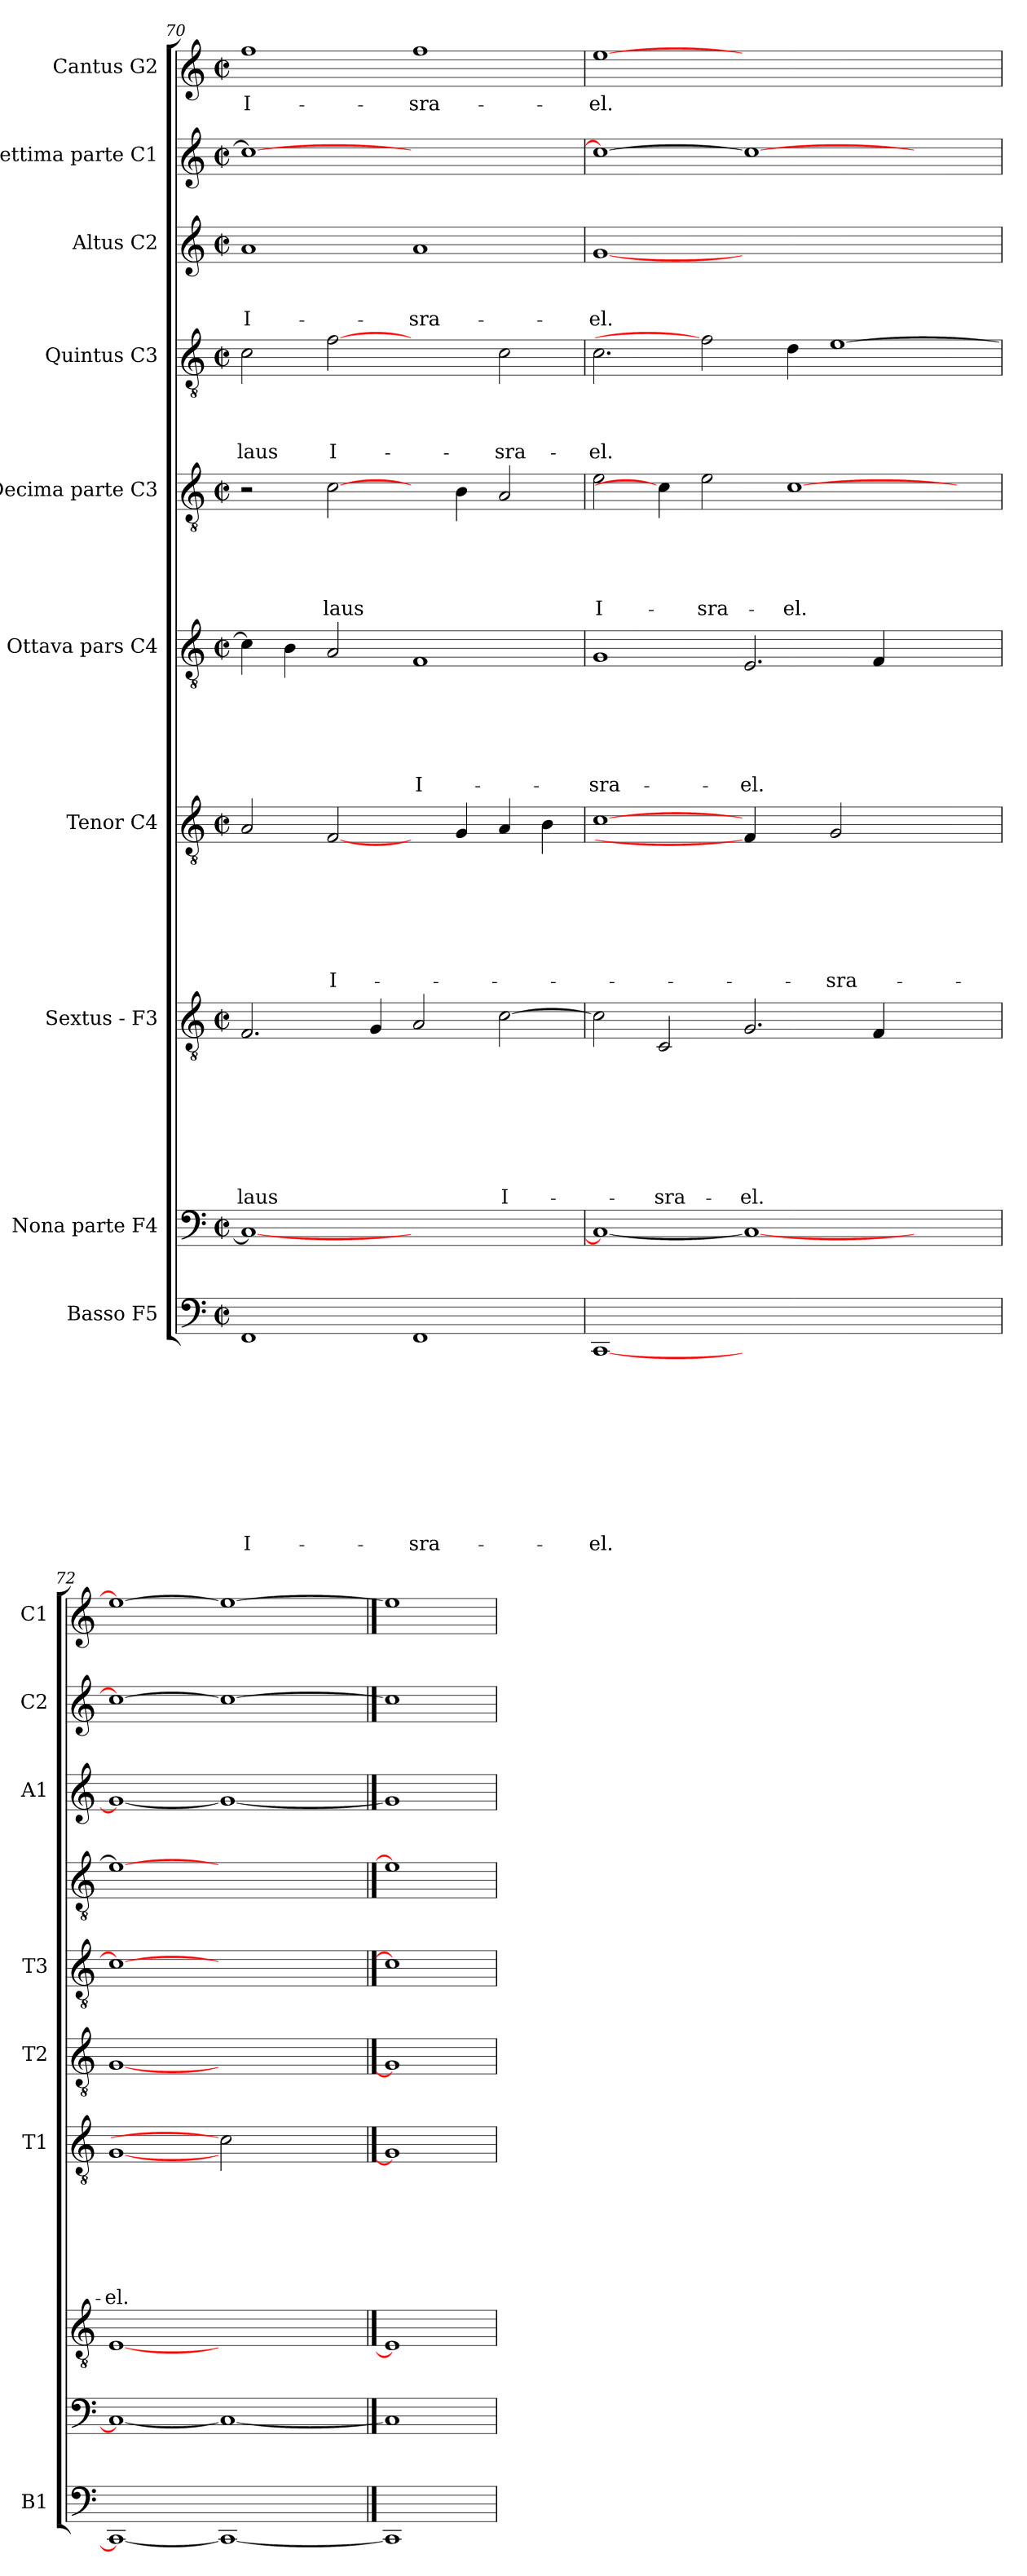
**kern	**text	**text	**text	**text	**text	**text	**text	**text	**text	**text	**kern	**kern	**text	**text	**text	**text	**text	**text	**text	**text	**kern	**text	**text	**text	**text	**text	**text	**text	**kern	**text	**text	**text	**text	**text	**text	**kern	**text	**text	**text	**text	**text	**kern	**text	**text	**text	**text	**kern	**text	**text	**text	**kern	**kern	**text
*part10	*part10	*part10	*part10	*part10	*part10	*part10	*part10	*part10	*part10	*part10	*part9	*part8	*part8	*part8	*part8	*part8	*part8	*part8	*part8	*part8	*part7	*part7	*part7	*part7	*part7	*part7	*part7	*part7	*part6	*part6	*part6	*part6	*part6	*part6	*part6	*part5	*part5	*part5	*part5	*part5	*part5	*part4	*part4	*part4	*part4	*part4	*part3	*part3	*part3	*part3	*part2	*part1	*part1
*staff10	*staff10	*staff10	*staff10	*staff10	*staff10	*staff10	*staff10	*staff10	*staff10	*staff10	*staff9	*staff8	*staff8	*staff8	*staff8	*staff8	*staff8	*staff8	*staff8	*staff8	*staff7	*staff7	*staff7	*staff7	*staff7	*staff7	*staff7	*staff7	*staff6	*staff6	*staff6	*staff6	*staff6	*staff6	*staff6	*staff5	*staff5	*staff5	*staff5	*staff5	*staff5	*staff4	*staff4	*staff4	*staff4	*staff4	*staff3	*staff3	*staff3	*staff3	*staff2	*staff1	*staff1
*I"Basso F5	*	*	*	*	*	*	*	*	*	*	*I"Nona parte F4	*I"Sextus - F3	*	*	*	*	*	*	*	*	*I"Tenor C4	*	*	*	*	*	*	*	*I"Ottava pars C4	*	*	*	*	*	*	*I"Decima parte C3	*	*	*	*	*	*I"Quintus C3	*	*	*	*	*I"Altus C2	*	*	*	*I"Settima parte C1	*I"Cantus G2	*
*I'B1	*	*	*	*	*	*	*	*	*	*	*	*	*	*	*	*	*	*	*	*	*I'T1	*	*	*	*	*	*	*	*I'T2	*	*	*	*	*	*	*I'T3	*	*	*	*	*	*	*	*	*	*	*I'A1	*	*	*	*I'C2	*I'C1	*
*clefF4	*	*	*	*	*	*	*	*	*	*	*clefF4	*clefGv2	*	*	*	*	*	*	*	*	*clefGv2	*	*	*	*	*	*	*	*clefGv2	*	*	*	*	*	*	*clefGv2	*	*	*	*	*	*clefGv2	*	*	*	*	*clefG2	*	*	*	*clefG2	*clefG2	*
*k[]	*	*	*	*	*	*	*	*	*	*	*k[]	*k[]	*	*	*	*	*	*	*	*	*k[]	*	*	*	*	*	*	*	*k[]	*	*	*	*	*	*	*k[]	*	*	*	*	*	*k[]	*	*	*	*	*k[]	*	*	*	*k[]	*k[]	*
*C:	*	*	*	*	*	*	*	*	*	*	*C:	*C:	*	*	*	*	*	*	*	*	*C:	*	*	*	*	*	*	*	*C:	*	*	*	*	*	*	*C:	*	*	*	*	*	*C:	*	*	*	*	*C:	*	*	*	*C:	*C:	*
*M2/2	*	*	*	*	*	*	*	*	*	*	*M2/2	*M2/2	*	*	*	*	*	*	*	*	*M2/2	*	*	*	*	*	*	*	*M2/2	*	*	*	*	*	*	*M2/2	*	*	*	*	*	*M2/2	*	*	*	*	*M2/2	*	*	*	*M2/2	*M2/2	*
*met(c|)	*	*	*	*	*	*	*	*	*	*	*met(c|)	*met(c|)	*	*	*	*	*	*	*	*	*met(c|)	*	*	*	*	*	*	*	*met(c|)	*	*	*	*	*	*	*met(c|)	*	*	*	*	*	*met(c|)	*	*	*	*	*met(c|)	*	*	*	*met(c|)	*met(c|)	*
=70	=70	=70	=70	=70	=70	=70	=70	=70	=70	=70	=70	=70	=70	=70	=70	=70	=70	=70	=70	=70	=70	=70	=70	=70	=70	=70	=70	=70	=70	=70	=70	=70	=70	=70	=70	=70	=70	=70	=70	=70	=70	=70	=70	=70	=70	=70	=70	=70	=70	=70	=70	=70	=70
!	!	!	!	!	!	!	!	!	!	!LO:LY:b	!	!	!	!	!	!	!	!	!	!LO:LY:b	!	!	!	!	!	!	!	!	!	!	!	!	!	!	!	!	!	!	!	!	!	!	!	!	!	!LO:LY:b	!	!	!	!LO:LY:b	!	!	!LO:LY:b
1FF	.	.	.	.	.	.	.	.	.	I-	1C_	2.F/	.	.	.	.	.	.	.	laus	2A/	.	.	.	.	.	.	.	4c\]	.	.	.	.	.	.	2r	.	.	.	.	.	2c\	.	.	.	laus	1a	.	.	I-	1cc_	1ff	I-
.	.	.	.	.	.	.	.	.	.	.	.	.	.	.	.	.	.	.	.	.	.	.	.	.	.	.	.	.	4B\	.	.	.	.	.	.	.	.	.	.	.	.	.	.	.	.	.	.	.	.	.	.	.	.
!	!	!	!	!	!	!	!	!	!	!	!	!	!	!	!	!	!	!	!	!	!	!	!	!	!	!	!	!LO:LY:b	!	!	!	!	!	!	!	!	!	!	!	!	!LO:LY:b	!	!	!	!	!LO:LY:b	!	!	!	!	!	!	!
.	.	.	.	.	.	.	.	.	.	.	.	.	.	.	.	.	.	.	.	.	[2F/	.	.	.	.	.	.	I-	2A/	.	.	.	.	.	.	[2c\	.	.	.	.	laus	[2f	.	.	.	I-	.	.	.	.	.	.	.
.	.	.	.	.	.	.	.	.	.	.	.	4G/	.	.	.	.	.	.	.	.	.	.	.	.	.	.	.	.	.	.	.	.	.	.	.	.	.	.	.	.	.	.	.	.	.	.	.	.	.	.	.	.	.
!	!	!	!	!	!	!	!	!	!	!LO:LY:b	!	!	!	!	!	!	!	!	!	!	!	!	!	!	!	!	!	!	!	!	!	!	!	!	!LO:LY:b	!	!	!	!	!	!	!	!	!	!	!	!	!	!	!LO:LY:b	!	!	!LO:LY:b
1FF	.	.	.	.	.	.	.	.	.	-sra-	1ryy	2A/	.	.	.	.	.	.	.	.	4ryy	.	.	.	.	.	.	.	1F	.	.	.	.	.	I-	4ryy	.	.	.	.	.	2ryy	.	.	.	.	1a	.	.	-sra-	1ryy	1ff	-sra-
.	.	.	.	.	.	.	.	.	.	.	.	.	.	.	.	.	.	.	.	.	4G/	.	.	.	.	.	.	.	.	.	.	.	.	.	.	4B\	.	.	.	.	.	.	.	.	.	.	.	.	.	.	.	.	.
!	!	!	!	!	!	!	!	!	!	!	!	!	!	!	!	!	!	!	!	!LO:LY:b	!	!	!	!	!	!	!	!	!	!	!	!	!	!	!	!	!	!	!	!	!	!	!	!	!	!LO:LY:b	!	!	!	!	!	!	!
.	.	.	.	.	.	.	.	.	.	.	.	[2c\	.	.	.	.	.	.	.	I-	4A/	.	.	.	.	.	.	.	.	.	.	.	.	.	.	2A/	.	.	.	.	.	2c\	.	.	.	-sra-	.	.	.	.	.	.	.
.	.	.	.	.	.	.	.	.	.	.	.	.	.	.	.	.	.	.	.	.	4B\	.	.	.	.	.	.	.	.	.	.	.	.	.	.	.	.	.	.	.	.	.	.	.	.	.	.	.	.	.	.	.	.
=71	=71	=71	=71	=71	=71	=71	=71	=71	=71	=71	=71	=71	=71	=71	=71	=71	=71	=71	=71	=71	=71	=71	=71	=71	=71	=71	=71	=71	=71	=71	=71	=71	=71	=71	=71	=71	=71	=71	=71	=71	=71	=71	=71	=71	=71	=71	=71	=71	=71	=71	=71	=71	=71
!	!	!	!	!	!	!	!	!	!	!LO:LY:b	!	!	!	!	!	!	!	!	!	!	!	!	!	!	!	!	!	!	!	!	!	!	!	!	!LO:LY:b	!	!	!	!	!	!LO:LY:b	!	!	!	!	!LO:LY:b	!	!	!	!LO:LY:b	!	!	!LO:LY:b
[1CC	.	.	.	.	.	.	.	.	.	-el.	1C_	2c\]	.	.	.	.	.	.	.	.	[1c	.	.	.	.	.	.	.	1G	.	.	.	.	.	-sra-	2e\	.	.	.	.	I-	2.c\	.	.	.	-el.	[1g	.	.	-el.	1cc_	[1ee	-el.
!	!	!	!	!	!	!	!	!	!	!	!	!	!	!	!	!	!	!	!	!LO:LY:b	!	!	!	!	!	!	!	!	!	!	!	!	!	!	!	!	!	!	!	!	!	!	!	!	!	!	!	!	!	!	!	!	!
.	.	.	.	.	.	.	.	.	.	.	.	2C/	.	.	.	.	.	.	.	-sra-	.	.	.	.	.	.	.	.	.	.	.	.	.	.	.	4c\]	.	.	.	.	.	.	.	.	.	.	.	.	.	.	.	.	.
!	!	!	!	!	!	!	!	!	!	!	!	!	!	!	!	!	!	!	!	!	!	!	!	!	!	!	!	!	!	!	!	!	!	!	!	!	!	!	!	!	!LO:LY:b	!	!	!	!	!	!	!	!	!	!	!	!
.	.	.	.	.	.	.	.	.	.	.	.	.	.	.	.	.	.	.	.	.	.	.	.	.	.	.	.	.	.	.	.	.	.	.	.	2e\	.	.	.	.	-sra-	2f]	.	.	.	.	.	.	.	.	.	.	.
!	!	!	!	!	!	!	!	!	!	!	!	!	!	!	!	!	!	!	!	!LO:LY:b	!	!	!	!	!	!	!	!	!	!	!	!	!	!	!LO:LY:b	!	!	!	!	!	!	!	!	!	!	!	!	!	!	!	!	!	!
1.ryy	.	.	.	.	.	.	.	.	.	.	1C_	2.G/	.	.	.	.	.	.	.	-el.	4F/]	.	.	.	.	.	.	.	2.E/	.	.	.	.	.	-el.	.	.	.	.	.	.	.	.	.	.	.	1.ryy	.	.	.	1cc_	1.ryy	.
!	!	!	!	!	!	!	!	!	!	!	!	!	!	!	!	!	!	!	!	!	!	!	!	!	!	!	!	!	!	!	!	!	!	!	!	!	!	!	!	!	!LO:LY:b	!	!	!	!	!	!	!	!	!	!	!	!
.	.	.	.	.	.	.	.	.	.	.	.	.	.	.	.	.	.	.	.	.	4ryy	.	.	.	.	.	.	.	.	.	.	.	.	.	.	[1c	.	.	.	.	-el.	4d\	.	.	.	.	.	.	.	.	.	.	.
!	!	!	!	!	!	!	!	!	!	!	!	!	!	!	!	!	!	!	!	!	!	!	!	!	!	!	!	!LO:LY:b	!	!	!	!	!	!	!	!	!	!	!	!	!	!	!	!	!	!	!	!	!	!	!	!	!
.	.	.	.	.	.	.	.	.	.	.	.	.	.	.	.	.	.	.	.	.	2G/	.	.	.	.	.	.	-sra-	.	.	.	.	.	.	.	.	.	.	.	.	.	[1e	.	.	.	.	.	.	.	.	.	.	.
.	.	.	.	.	.	.	.	.	.	.	.	4F/	.	.	.	.	.	.	.	.	.	.	.	.	.	.	.	.	4F/	.	.	.	.	.	.	.	.	.	.	.	.	.	.	.	.	.	.	.	.	.	.	.	.
.	.	.	.	.	.	.	.	.	.	.	2ryy	2ryy	.	.	.	.	.	.	.	.	2ryy	.	.	.	.	.	.	.	2ryy	.	.	.	.	.	.	.	.	.	.	.	.	.	.	.	.	.	.	.	.	.	2ryy	.	.
.	.	.	.	.	.	.	.	.	.	.	.	.	.	.	.	.	.	.	.	.	.	.	.	.	.	.	.	.	.	.	.	.	.	.	.	4ryy	.	.	.	.	.	.	.	.	.	.	.	.	.	.	.	.	.
=72	=72	=72	=72	=72	=72	=72	=72	=72	=72	=72	=72	=72	=72	=72	=72	=72	=72	=72	=72	=72	=72	=72	=72	=72	=72	=72	=72	=72	=72	=72	=72	=72	=72	=72	=72	=72	=72	=72	=72	=72	=72	=72	=72	=72	=72	=72	=72	=72	=72	=72	=72	=72	=72
!	!	!	!	!	!	!	!	!	!	!	!	!	!	!	!	!	!	!	!	!	!	!	!	!	!	!	!	!LO:LY:b	!	!	!	!	!	!	!	!	!	!	!	!	!	!	!	!	!	!	!	!	!	!	!	!	!
1CC_	.	.	.	.	.	.	.	.	.	.	1C_	[1E	.	.	.	.	.	.	.	.	[1G	.	.	.	.	.	.	-el.	[1G	.	.	.	.	.	.	1c_	.	.	.	.	.	1e_	.	.	.	.	1g_	.	.	.	1cc_	1ee_	.
1CC_	.	.	.	.	.	.	.	.	.	.	1C_	1ryy	.	.	.	.	.	.	.	.	2c]	.	.	.	.	.	.	.	1ryy	.	.	.	.	.	.	1ryy	.	.	.	.	.	1ryy	.	.	.	.	1g_	.	.	.	1cc_	1ee_	.
.	.	.	.	.	.	.	.	.	.	.	.	.	.	.	.	.	.	.	.	.	2ryy	.	.	.	.	.	.	.	.	.	.	.	.	.	.	.	.	.	.	.	.	.	.	.	.	.	.	.	.	.	.	.	.
==73	==73	==73	==73	==73	==73	==73	==73	==73	==73	==73	==73	==73	==73	==73	==73	==73	==73	==73	==73	==73	==73	==73	==73	==73	==73	==73	==73	==73	==73	==73	==73	==73	==73	==73	==73	==73	==73	==73	==73	==73	==73	==73	==73	==73	==73	==73	==73	==73	==73	==73	==73	==73	==73
1CC]	.	.	.	.	.	.	.	.	.	.	1C]	1E]	.	.	.	.	.	.	.	.	1G]	.	.	.	.	.	.	.	1G]	.	.	.	.	.	.	1c]	.	.	.	.	.	1e]	.	.	.	.	1g]	.	.	.	1cc]	1ee]	.
=	=	=	=	=	=	=	=	=	=	=	=	=	=	=	=	=	=	=	=	=	=	=	=	=	=	=	=	=	=	=	=	=	=	=	=	=	=	=	=	=	=	=	=	=	=	=	=	=	=	=	=	=	=
*-	*-	*-	*-	*-	*-	*-	*-	*-	*-	*-	*-	*-	*-	*-	*-	*-	*-	*-	*-	*-	*-	*-	*-	*-	*-	*-	*-	*-	*-	*-	*-	*-	*-	*-	*-	*-	*-	*-	*-	*-	*-	*-	*-	*-	*-	*-	*-	*-	*-	*-	*-	*-	*-
